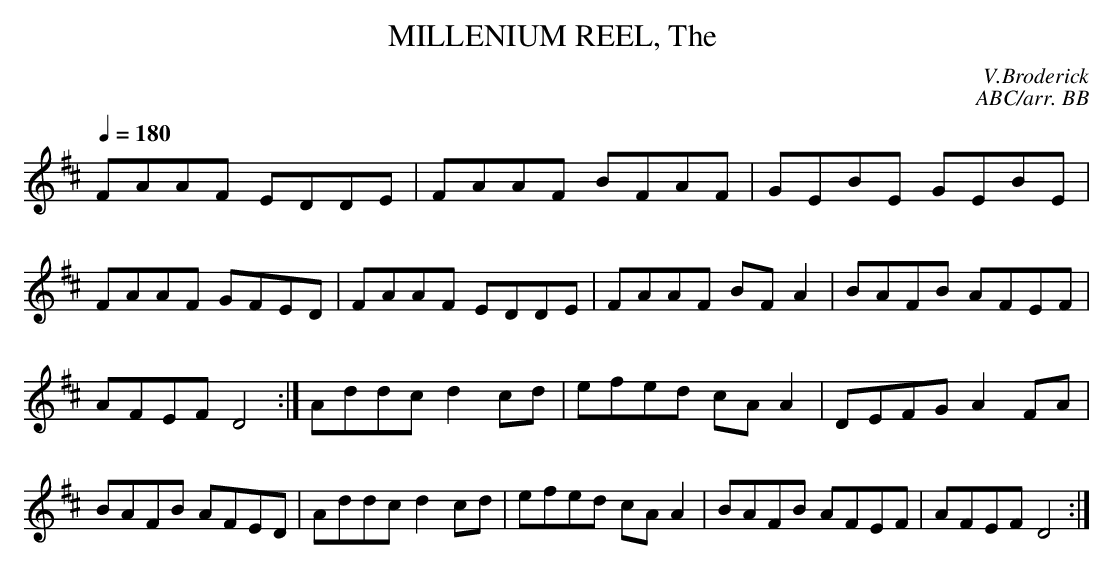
X:1
T:MILLENIUM REEL, The \
C:V.Broderick\
C:ABC/arr. BB\
M:4/4\
L:1/8\
Q:1/4=180\
K:D\
FAAF EDDE|FAAF BFAF|GEBE GEBE|FAAF GFED|\
FAAF EDDE|FAAF BFA2|BAFB AFEF|AFEF D4 :|\
Addc d2cd|efed cAA2|DEFG A2FA|BAFB AFED|\
Addc d2cd|efed cAA2|BAFB AFEF|AFEF D4 :|\
\
\
